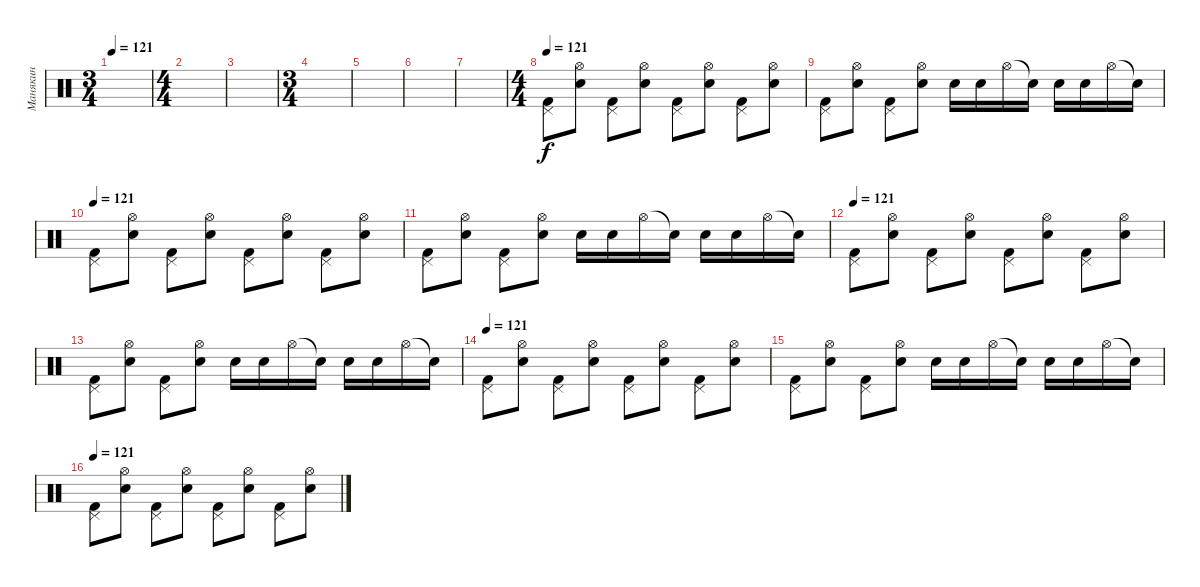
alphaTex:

\track ("Манякин" "Манякин") {instrument percussion}
\staff {score}
\articulation defaults
\ts (3 4)
\tempo 121
\clef neutral
\ks c
|
\ts (4 4)
|
|
\ts (3 4)
|
|
|
|
\ts (4 4)
\tempo 121
("Pedal Hi-Hat (hit)" "Kick (hit) 2").8 ("Hi-Hat (open)" "Electric Snare (hit)").8 ("Pedal Hi-Hat (hit)" "Kick (hit) 2").8 ("Hi-Hat (open)" "Electric Snare (hit)").8 ("Pedal Hi-Hat (hit)" "Kick (hit) 2").8 ("Hi-Hat (open)" "Electric Snare (hit)").8 ("Pedal Hi-Hat (hit)" "Kick (hit) 2").8 ("Hi-Hat (open)" "Electric Snare (hit)").8 |
("Pedal Hi-Hat (hit)" "Kick (hit) 2").8 ("Hi-Hat (open)" "Electric Snare (hit)").8 ("Pedal Hi-Hat (hit)" "Kick (hit) 2").8 ("Hi-Hat (open)" "Electric Snare (hit)").8 "Electric Snare (hit)".16 "Electric Snare (hit)".16 "Hi-Hat (open)".16 "Snare (hit)"{t}.16 "Electric Snare (hit)".16 "Electric Snare (hit)".16 "Hi-Hat (open)".16 "Snare (hit)"{t}.16 |
\tempo 121
("Pedal Hi-Hat (hit)" "Kick (hit) 2").8 ("Hi-Hat (open)" "Electric Snare (hit)").8 ("Pedal Hi-Hat (hit)" "Kick (hit) 2").8 ("Hi-Hat (open)" "Electric Snare (hit)").8 ("Pedal Hi-Hat (hit)" "Kick (hit) 2").8 ("Hi-Hat (open)" "Electric Snare (hit)").8 ("Pedal Hi-Hat (hit)" "Kick (hit) 2").8 ("Hi-Hat (open)" "Electric Snare (hit)").8 |
("Pedal Hi-Hat (hit)" "Kick (hit) 2").8 ("Hi-Hat (open)" "Electric Snare (hit)").8 ("Pedal Hi-Hat (hit)" "Kick (hit) 2").8 ("Hi-Hat (open)" "Electric Snare (hit)").8 "Electric Snare (hit)".16 "Electric Snare (hit)".16 "Hi-Hat (open)".16 "Snare (hit)"{t}.16 "Electric Snare (hit)".16 "Electric Snare (hit)".16 "Hi-Hat (open)".16 "Snare (hit)"{t}.16 |
\tempo 121
("Pedal Hi-Hat (hit)" "Kick (hit) 2").8 ("Hi-Hat (open)" "Electric Snare (hit)").8 ("Pedal Hi-Hat (hit)" "Kick (hit) 2").8 ("Hi-Hat (open)" "Electric Snare (hit)").8 ("Pedal Hi-Hat (hit)" "Kick (hit) 2").8 ("Hi-Hat (open)" "Electric Snare (hit)").8 ("Pedal Hi-Hat (hit)" "Kick (hit) 2").8 ("Hi-Hat (open)" "Electric Snare (hit)").8 |
("Pedal Hi-Hat (hit)" "Kick (hit) 2").8 ("Hi-Hat (open)" "Electric Snare (hit)").8 ("Pedal Hi-Hat (hit)" "Kick (hit) 2").8 ("Hi-Hat (open)" "Electric Snare (hit)").8 "Electric Snare (hit)".16 "Electric Snare (hit)".16 "Hi-Hat (open)".16 "Snare (hit)"{t}.16 "Electric Snare (hit)".16 "Electric Snare (hit)".16 "Hi-Hat (open)".16 "Snare (hit)"{t}.16 |
\tempo 121
("Pedal Hi-Hat (hit)" "Kick (hit) 2").8 ("Hi-Hat (open)" "Electric Snare (hit)").8 ("Pedal Hi-Hat (hit)" "Kick (hit) 2").8 ("Hi-Hat (open)" "Electric Snare (hit)").8 ("Pedal Hi-Hat (hit)" "Kick (hit) 2").8 ("Hi-Hat (open)" "Electric Snare (hit)").8 ("Pedal Hi-Hat (hit)" "Kick (hit) 2").8 ("Hi-Hat (open)" "Electric Snare (hit)").8 |
("Pedal Hi-Hat (hit)" "Kick (hit) 2").8 ("Hi-Hat (open)" "Electric Snare (hit)").8 ("Pedal Hi-Hat (hit)" "Kick (hit) 2").8 ("Hi-Hat (open)" "Electric Snare (hit)").8 "Electric Snare (hit)".16 "Electric Snare (hit)".16 "Hi-Hat (open)".16 "Snare (hit)"{t}.16 "Electric Snare (hit)".16 "Electric Snare (hit)".16 "Hi-Hat (open)".16 "Snare (hit)"{t}.16 |
\tempo 121
("Pedal Hi-Hat (hit)" "Kick (hit) 2").8 ("Hi-Hat (open)" "Electric Snare (hit)").8 ("Pedal Hi-Hat (hit)" "Kick (hit) 2").8 ("Hi-Hat (open)" "Electric Snare (hit)").8 ("Pedal Hi-Hat (hit)" "Kick (hit) 2").8 ("Hi-Hat (open)" "Electric Snare (hit)").8 ("Pedal Hi-Hat (hit)" "Kick (hit) 2").8 ("Hi-Hat (open)" "Electric Snare (hit)").8
